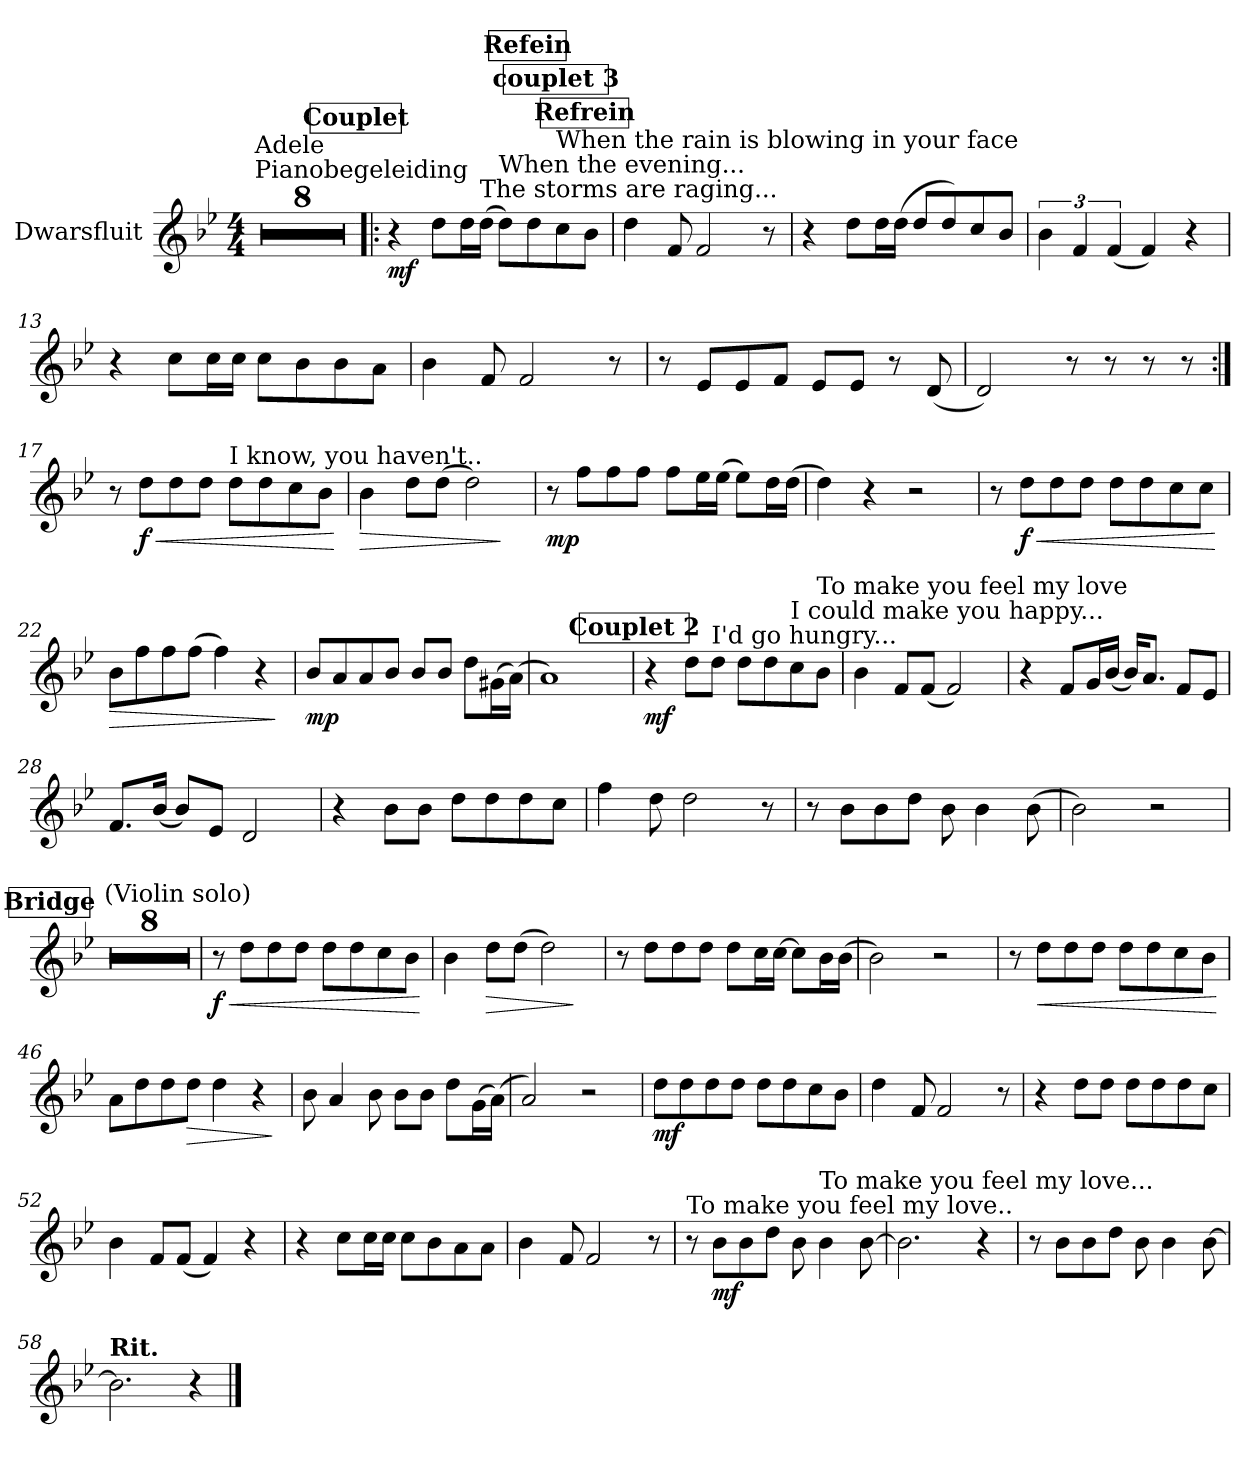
**kern	**dynam
*part1	*part1
*staff1	*staff1
*I"Dwarsfluit	*
*I'Fl.	*
*clefG2	*
*k[b-e-]	*
*M4/4	*
*MM73	*
=1	=1
!LO:TX:a:t=Pianobegeleiding	!
!LO:TX:a:t=Adele	!
1r	.
=2	=2
1r	.
=3	=3
1r	.
=4	=4
1r	.
=5	=5
1r	.
=6	=6
1r	.
=7	=7
1r	.
=8	=8
1r	.
!!LO:REH:place=s1:a:B:fs=14:t=Refrein:qo=3.5
!!LO:REH:place=s1:a:B:fs=14:t=couplet 3:qo=3
!!LO:REH:place=s1:a:B:fs=14:t=Refein:qo=2.5
!!LO:REH:place=s1:a:B:fs=14:t=Couplet
=9!|:	=9!|:
!	!LO:DY:b
4r	mf
8dd\L	.
16dd\L	.
!LO:TX:a:t=The storms are raging...	!
(16dd\JJ	.
!LO:TX:a:t=When the evening...	!
8dd\L)	.
8dd\	.
!LO:TX:a:t=When the rain is blowing in your face	!
8cc\	.
8b-\J	.
=10	=10
4dd\	.
8f/	.
2f/	.
8r	.
=11	=11
4r	.
8dd\L	.
16dd\L	.
(16dd\JJ	.
8dd/L	.
8dd/)	.
8cc/	.
8b-/J	.
!!LO:LB:g=z
=12	=12
6b-\	.
6f/	.
(6f/	.
4f/)	.
4r	.
=13	=13
4r	.
8cc\L	.
16cc\L	.
16cc\JJ	.
8cc\L	.
8b-\	.
8b-\	.
8a\J	.
=14	=14
4b-\	.
8f/	.
2f/	.
8r	.
=15	=15
8r	.
8e-/L	.
8e-/	.
8f/J	.
8e-/L	.
8e-/J	.
8r	.
(8d/	.
=16	=16
2d/)	.
8r	.
8r	.
8r	.
8r	.
=17:|!	=17:|!
8r	.
!	!LO:HP:b
!	!LO:DY:n=1:b
8dd\L	< f
8dd\	.
8dd\J	.
!LO:TX:a:t=I know, you  haven't..	!
8dd\L	.
8dd\	.
8cc\	.
8b-\J	.
.	[
!!LO:LB:g=z
=18	=18
!	!LO:HP:b
4b-\	>
8dd\L	.
(8dd\J	.
2dd\)	.
.	]
=19	=19
!	!LO:DY:b
8r	mp
8ff\L	.
8ff\	.
8ff\J	.
8ff\L	.
16ee-\L	.
(16ee-\JJ	.
8ee-\L)	.
16dd\L	.
(16dd\JJ	.
=20	=20
4dd\)	.
4r	.
2r	.
=21	=21
8r	.
!	!LO:HP:b
!	!LO:DY:n=1:b
8dd\L	< f
8dd\	.
8dd\J	.
8dd\L	.
8dd\	.
8cc\	.
8cc\J	.
.	[
=22	=22
!	!LO:HP:b
8b-\L	>
8ff\	.
8ff\	.
(8ff\J	.
4ff\)	.
4r	.
.	]
=23	=23
!	!LO:DY:b
8b-/L	mp
8a/	.
8a/	.
8b-/J	.
8b-/L	.
8b-/J	.
8dd\L	.
(16g#X\L	.
(16a\JJ)	.
!!LO:LB:g=z
=24	=24
1a)	.
!!LO:REH:place=s1:a:B:fs=14:t=Couplet 2
=25	=25
!	!LO:DY:b
4r	mf
8dd\L	.
!LO:TX:a:t=I'd go hungry...	!
8dd\J	.
8dd\L	.
8dd\	.
!LO:TX:a:t=I could make you happy...	!
8cc\	.
!LO:TX:a:t=To make you feel my love	!
8b-\J	.
=26	=26
4b-\	.
8f/L	.
(8f/J	.
2f/)	.
=27	=27
4r	.
8f/L	.
16g/L	.
(16b-/JJ	.
16b-/KL)	.
8.a/J	.
8f/L	.
8e-/J	.
=28	=28
8.f/L	.
(16b-/Jk	.
8b-/L)	.
8e-/J	.
2d/	.
=29	=29
4r	.
8b-\L	.
8b-\J	.
8dd\L	.
8dd\	.
8dd\	.
8cc\J	.
=30	=30
4ff\	.
8dd\	.
2dd\	.
8r	.
!!LO:LB:g=z
=31	=31
8r	.
8b-\L	.
8b-\	.
8dd\J	.
8b-\	.
4b-\	.
(8b-\	.
=32	=32
2b-\)	.
2r	.
!!LO:REH:place=s1:a:B:fs=14:t=Bridge
=33	=33
!LO:TX:a:t=(Violin solo)	!
1r	.
=34	=34
1r	.
=35	=35
1r	.
=36	=36
1r	.
=37	=37
1r	.
=38	=38
1r	.
=39	=39
1r	.
=40	=40
1r	.
=41	=41
!	!LO:HP:b
!	!LO:DY:n=1:b
8r	< f
8dd\L	.
8dd\	.
8dd\J	.
8dd\L	.
8dd\	.
8cc\	.
8b-\J	.
.	[
=42	=42
4b-\	.
!	!LO:HP:b
8dd\L	>
(8dd\J	.
2dd\)	.
.	]
!!LO:LB:g=z
=43	=43
8r	.
8dd\L	.
8dd\	.
8dd\J	.
8dd\L	.
16cc\L	.
[16cc\JJ	.
8cc\L]	.
16b-\L	.
(16b-\JJ	.
=44	=44
2b-\)	.
2r	.
=45	=45
8r	.
!	!LO:HP:b
8dd\L	<
8dd\	.
8dd\J	.
8dd\L	.
8dd\	.
8cc\	.
8b-\J	.
.	[
=46	=46
8a\L	.
8dd\	.
8dd\	.
!	!LO:HP:b
8dd\J	>
4dd\	.
4r	.
.	]
=47	=47
8b-\	.
4a/	.
8b-\	.
8b-\L	.
8b-\J	.
8dd\L	.
(16g\L	.
(16a\JJ)	.
=48	=48
2a/)	.
2r	.
!!LO:LB:g=z
=49	=49
!	!LO:DY:b
8dd\L	mf
8dd\	.
8dd\	.
8dd\J	.
8dd\L	.
8dd\	.
8cc\	.
8b-\J	.
=50	=50
4dd\	.
8f/	.
2f/	.
8r	.
=51	=51
4r	.
8dd\L	.
8dd\J	.
8dd\L	.
8dd\	.
8dd\	.
8cc\J	.
=52	=52
4b-\	.
8f/L	.
(8f/J	.
4f/)	.
4r	.
=53	=53
4r	.
8cc\L	.
16cc\L	.
16cc\JJ	.
8cc\L	.
8b-\	.
8a\	.
8a\J	.
=54	=54
4b-\	.
8f/	.
2f/	.
8r	.
!!LO:LB:g=z
=55	=55
!LO:TX:a:t=To make you feel my love..	!
8r	.
!	!LO:DY:b
8b-\L	mf
8b-\	.
8dd\J	.
8b-\	.
!LO:TX:a:t=To make you feel my love...	!
4b-\	.
[8b-\	.
=56	=56
2.b-\]	.
4r	.
=57	=57
8r	.
8b-\L	.
8b-\	.
8dd\J	.
8b-\	.
4b-\	.
[8b-\	.
=58	=58
!LO:TX:a:B:t=Rit.	!
2.b-\]	.
4r	.
==	==
*-	*-
